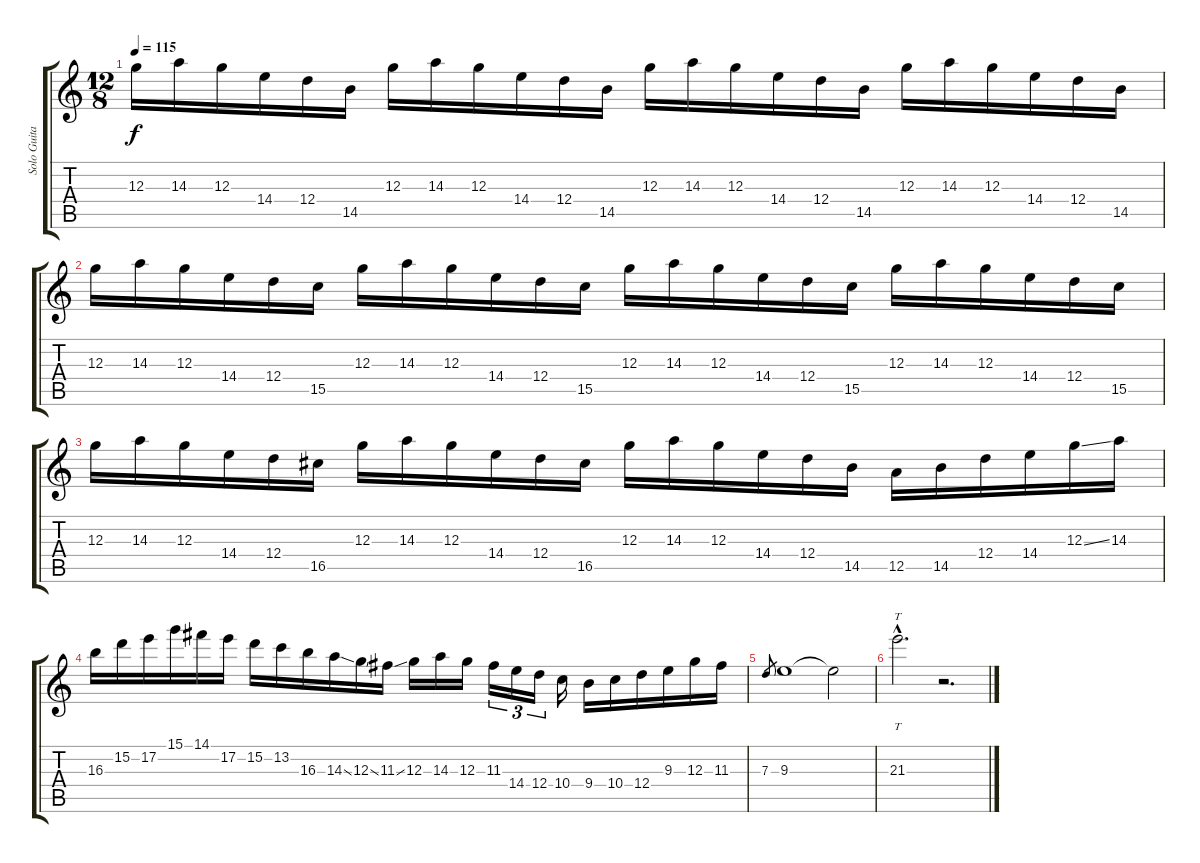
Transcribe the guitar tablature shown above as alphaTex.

\track ("Solo Guitar " "Solo Guita") {instrument distortionguitar}
\staff {score tabs}
\tuning (E4 B3 G3 D3 A2 E2) {hide}
\ts (12 8)
\tempo 115
\clef g2
\ks c
12.3.16{dy f} 14.3.16 12.3.16 14.4.16 12.4.16 14.5.16 12.3.16 14.3.16 12.3.16 14.4.16 12.4.16 14.5.16 12.3.16 14.3.16 12.3.16 14.4.16 12.4.16 14.5.16 12.3.16 14.3.16 12.3.16 14.4.16 12.4.16 14.5.16 |
12.3.16 14.3.16 12.3.16 14.4.16 12.4.16 15.5.16 12.3.16 14.3.16 12.3.16 14.4.16 12.4.16 15.5.16 12.3.16 14.3.16 12.3.16 14.4.16 12.4.16 15.5.16 12.3.16 14.3.16 12.3.16 14.4.16 12.4.16 15.5.16 |
12.3.16 14.3.16 12.3.16 14.4.16 12.4.16 16.5.16 12.3.16 14.3.16 12.3.16 14.4.16 12.4.16 16.5.16 12.3.16 14.3.16 12.3.16 14.4.16 12.4.16 14.5.16 12.5.16 14.5.16 12.4.16 14.4.16 12.3{ss}.16 14.3.16 |
16.3.16 15.2.16 17.2.16 15.1.16 14.1.16 17.2.16 15.2.16 13.2.16 16.3.16 14.3{ss}.16 12.3{ss}.16 11.3{ss}.16 12.3.16 14.3.16 12.3.16 11.3.16{tu (3 2)} 14.4.16{tu (3 2)} 12.4.16{tu (3 2)} 10.4.16 9.4.16 10.4.16 12.4.16 9.3.16 12.3.16 11.3.16 |
7.3.8{gr} 9.3.1 9.3{t}.2 |
21.3{hac}.2{tt d} r.2{d}
